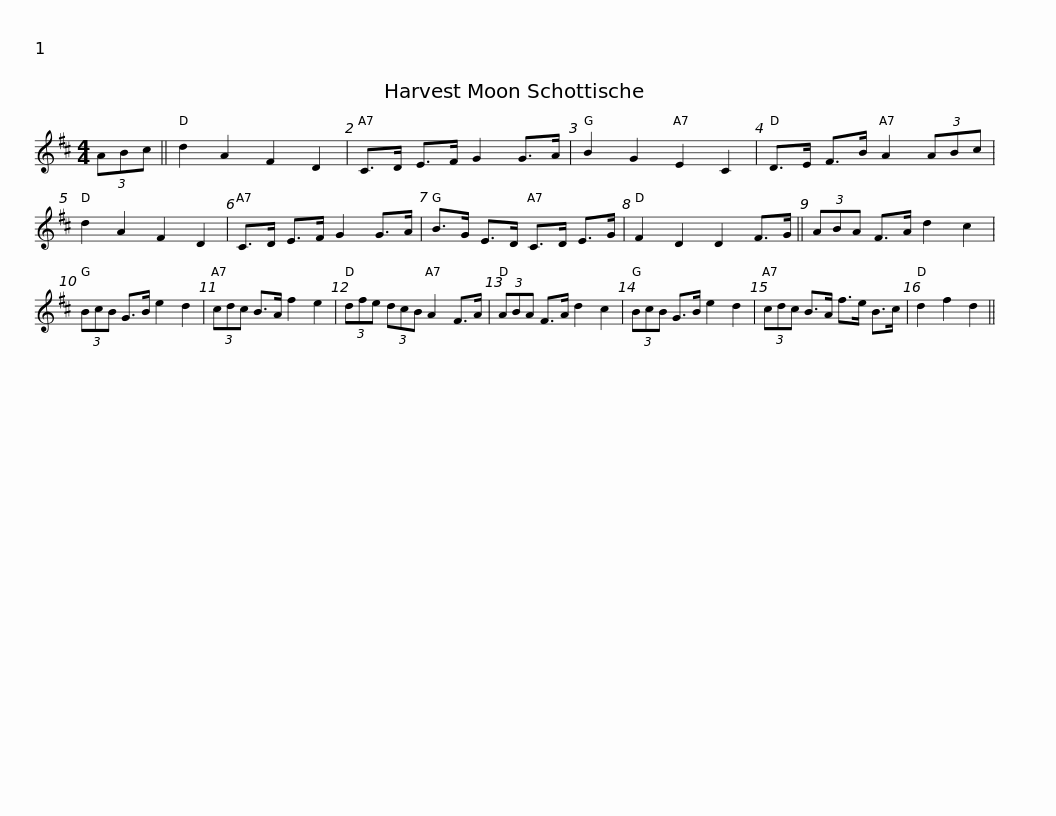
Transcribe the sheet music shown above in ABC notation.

X:1
L:1/8
M:4/4
I:linebreak $
K:D
V:1 treble
V:1
 (3ABc || d2 A2 F2 D2 | C>D E>F G2 G>A | B2 G2 E2 C2 | D>E F>B A2 (3ABc | %5
 d2 A2 F2 D2 | C>D E>F G2 G>A |$ B>G E>D C>D E>G | F2 D2 D2 F>G || (3ABA F>A d2 c2 | %10
 (3BcB G>B e2 d2 | (3cdc B>A f2 e2 |$ (3dfe (3dcB A2 F>A | (3ABA F>A d2 c2 | (3BcB G>B e2 d2 | %15
 (3cdc B>A f>e B>c | d2 f2 d2 || %17
